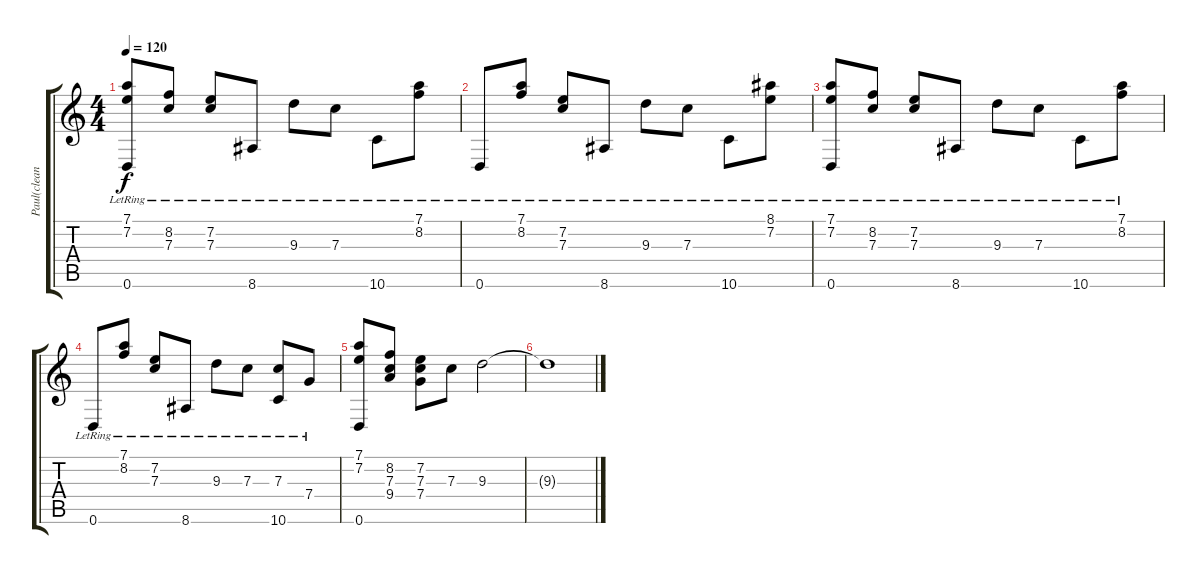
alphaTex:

\track ("Paul(clean)" "Paul(clean") {instrument electricguitarjazz}
\staff {score tabs}
\tuning (D4 A3 F3 C3 G2 D2) {hide}
\ts (4 4)
\tempo 120
\clef g2
\ks c
(7.1{lr} 7.2{lr} 0.6{lr}).8{dy f} (8.2{lr} 7.3{lr}).8 (7.2{lr} 7.3{lr}).8 8.6{lr}.8 9.3{lr}.8 7.3{lr}.8 10.6{lr}.8 (7.1{lr} 8.2{lr}).8 |
0.6{lr}.8{volume 3} (7.1{lr} 8.2{lr}).8 (7.2{lr} 7.3{lr}).8 8.6{lr}.8 9.3{lr}.8 7.3{lr}.8 10.6{lr}.8 (8.1{lr} 7.2{lr}).8 |
(7.1{lr} 7.2{lr} 0.6{lr}).8 (8.2{lr} 7.3{lr}).8 (7.2{lr} 7.3{lr}).8 8.6{lr}.8 9.3{lr}.8 7.3{lr}.8 10.6{lr}.8 (7.1{lr} 8.2{lr}).8 |
0.6{lr}.8{volume 2} (7.1{lr} 8.2{lr}).8 (7.2{lr} 7.3{lr}).8 8.6{lr}.8 9.3{lr}.8 7.3{lr}.8 (7.3{lr} 10.6{lr}).8 7.4{lr}.8 |
(7.1 7.2 0.6).8 (8.2 7.3 9.4).8 (7.2 7.3 7.4).8 7.3.8 9.3.2 |
9.3{t}.1
